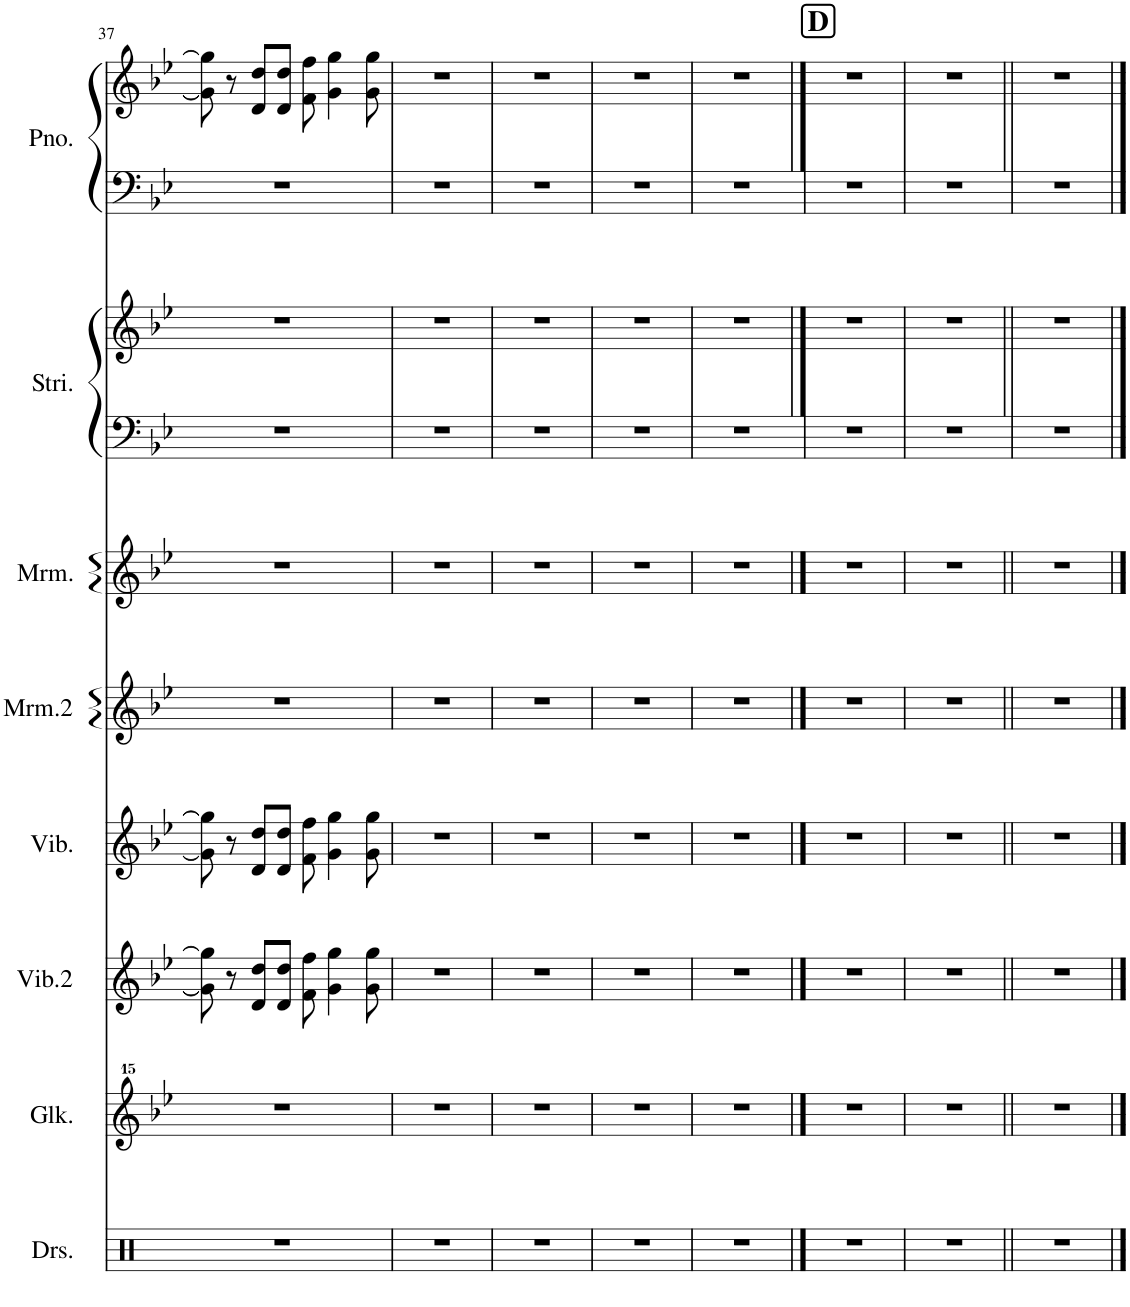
**kern	**kern	**kern	**kern	**kern	**kern	**kern	**kern	**kern	**kern
*part8	*part7	*part6	*part5	*part4	*part3	*part2	*part2	*part1	*part1
*staff10	*staff9	*staff8	*staff7	*staff6	*staff5	*staff4	*staff3	*staff2	*staff1
*I"Drumset	*I"Glockenspiel	*I"Vibraphone 2	*I"Vibraphone	*I"Marimba 2	*I"Marimba	*I"Strings	*	*I"Piano	*
*I'Drs.	*I'Glk.	*I'Vib.2	*I'Vib.	*I'Mrm.2	*I'Mrm.	*I'Stri.	*	*I'Pno.	*
!!LO:PB:g=z
*clefX	*clefG^^2	*clefG2	*clefG2	*clefG2	*clefG2	*clefF4	*clefG2	*clefF4	*clefG2
*k[]	*k[b-e-]	*k[b-e-]	*k[b-e-]	*k[b-e-]	*k[b-e-]	*k[b-e-]	*k[b-e-]	*k[b-e-]	*k[b-e-]
=37	=37	=37	=37	=37	=37	=37	=37	=37	=37
1r	1r	8g\] 8gg\]	8g\] 8gg\]	1r	1r	1r	1r	1r	8g\] 8gg\]
.	.	8r	8r	.	.	.	.	.	8r
.	.	8d/ 8dd/L	8d/ 8dd/L	.	.	.	.	.	8d/ 8dd/L
.	.	8d/ 8dd/J	8d/ 8dd/J	.	.	.	.	.	8d/ 8dd/J
.	.	8f\ 8ff\	8f\ 8ff\	.	.	.	.	.	8f\ 8ff\
.	.	4g\ 4gg\	4g\ 4gg\	.	.	.	.	.	4g\ 4gg\
.	.	8g\ 8gg\	8g\ 8gg\	.	.	.	.	.	8g\ 8gg\
=38	=38	=38	=38	=38	=38	=38	=38	=38	=38
1r	1r	1r	1r	1r	1r	1r	1r	1r	1r
=39	=39	=39	=39	=39	=39	=39	=39	=39	=39
1r	1r	1r	1r	1r	1r	1r	1r	1r	1r
=40	=40	=40	=40	=40	=40	=40	=40	=40	=40
1r	1r	1r	1r	1r	1r	1r	1r	1r	1r
=41	=41	=41	=41	=41	=41	=41	=41	=41	=41
1r	1r	1r	1r	1r	1r	1r	1r	1r	1r
==42	==42	==42	==42	==42	==42	==42	==42	==42	==42
!	!	!	!	!	!	!	!	!	!LO:TX:a:B:t=D
1r	1r	1r	1r	1r	1r	1r	1r	1r	1r
=43	=43	=43	=43	=43	=43	=43	=43	=43	=43
1r	1r	1r	1r	1r	1r	1r	1r	1r	1r
=44||	=44||	=44||	=44||	=44||	=44||	=44||	=44||	=44||	=44||
1r	1r	1r	1r	1r	1r	1r	1r	1r	1r
==	==	==	==	==	==	==	==	==	==
*-	*-	*-	*-	*-	*-	*-	*-	*-	*-
